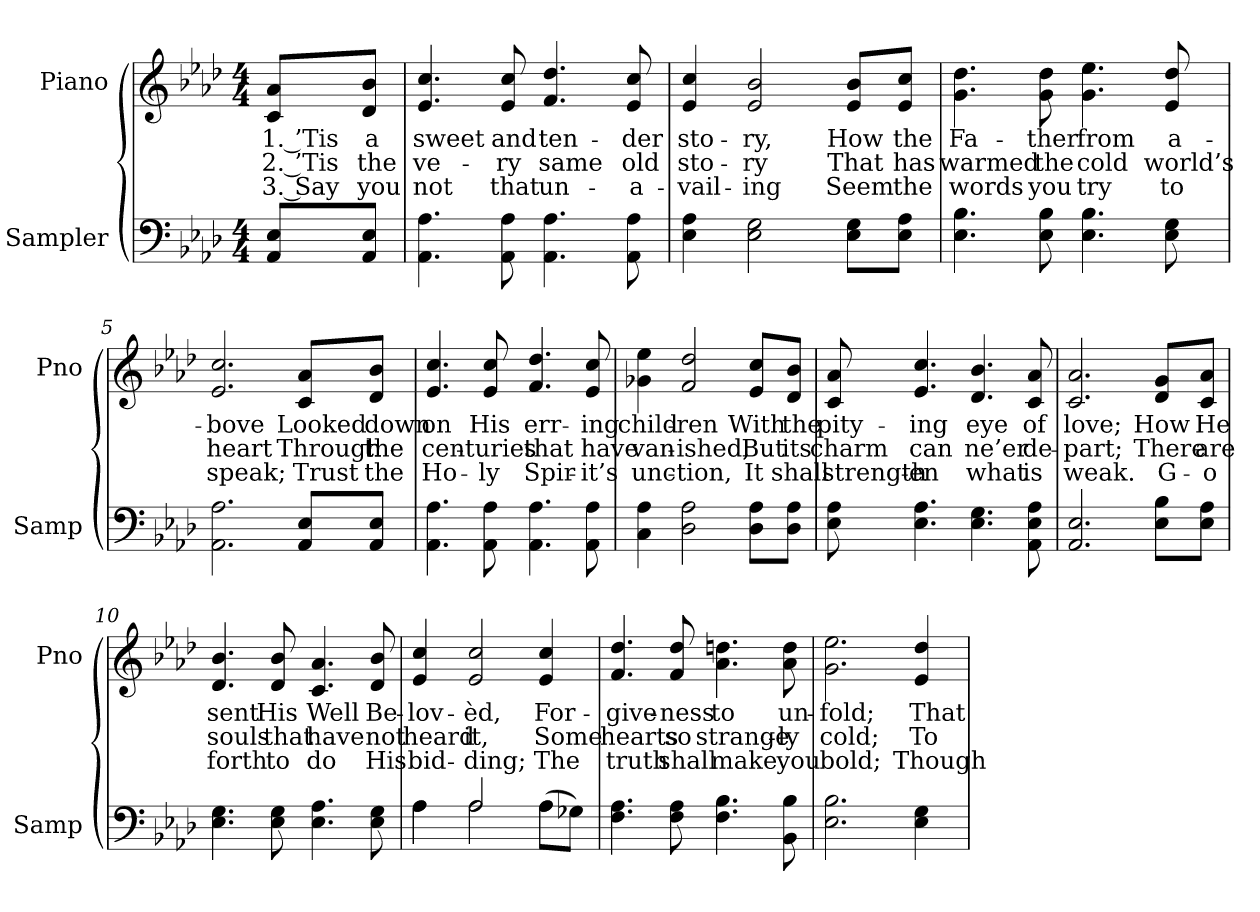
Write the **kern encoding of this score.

**kern	**text	**kern	**text	**text	**text
*part2	*part2	*part1	*part1	*part1	*part1
*staff2	*staff2	*staff1	*staff1	*staff1	*staff1
*I"Sampler	*	*I"Piano	*	*	*
*I'Samp	*	*I'Pno	*	*	*
*clefF4	*	*clefG2	*	*	*
*k[b-e-a-d-]	*	*k[b-e-a-d-]	*	*	*
*A-:	*	*A-:	*	*	*
*M4/4	*	*M4/4	*	*	*
=1	=1	=1	=1	=1	=1
8AA-/ 8E-/L	.	8c/ 8a-/L	1. ’Tis	2. ’Tis	3. Say
8AA-/ 8E-/J	.	8d-/ 8b-/J	a	the	you
=2	=2	=2	=2	=2	=2
4.AA- 4.A-	.	4.e- 4.cc	sweet	ve-	not
8AA- 8A-	.	8e- 8cc	and	-ry	that
4.AA- 4.A-	.	4.f 4.dd-	ten-	same	un-
8AA- 8A-	.	8e- 8cc	-der	old	-a-
=3	=3	=3	=3	=3	=3
4E- 4A-	.	4e- 4cc	sto-	sto-	-vail-
2E- 2G	.	2e- 2b-	-ry,	-ry	-ing
8E-\ 8G\L	.	8e-/ 8b-/L	How	That	Seem
8E-\ 8A-\J	.	8e-/ 8cc/J	the	has	the
=4	=4	=4	=4	=4	=4
4.E- 4.B-	.	4.g 4.dd-	Fa-	warmed	words
8E- 8B-	.	8g 8dd-	-ther	the	you
4.E- 4.B-	.	4.g 4.ee-	from	cold	try
8E- 8G	.	8e- 8dd-	a-	world’s	to
=5	=5	=5	=5	=5	=5
2.AA- 2.A-	.	2.e- 2.cc	-bove	heart	speak;
8AA-/ 8E-/L	.	8c/ 8a-/L	Looked	Through	Trust
8AA-/ 8E-/J	.	8d-/ 8b-/J	down	the	the
=6	=6	=6	=6	=6	=6
4.AA- 4.A-	.	4.e- 4.cc	on	cen-	Ho-
8AA- 8A-	.	8e- 8cc	His	-turies	-ly
4.AA- 4.A-	.	4.f 4.dd-	err-	that	Spir-
8AA- 8A-	.	8e- 8cc	-ing	have	-it’s
=7	=7	=7	=7	=7	=7
4C 4A-	.	4g-X 4ee-	child-	van-	unc-
2D- 2A-	.	2f 2dd-	-ren	-ished,	-tion,
8D-\ 8A-\L	.	8e-/ 8cc/L	With	But	It
8D-\ 8A-\J	.	8d-/ 8b-/J	the	its	shall
=8	=8	=8	=8	=8	=8
8E- 8A-	.	8c 8a-	pity-	charm	strength-
4.E- 4.A-	.	4.e- 4.cc	-ing	can	-en
4.E- 4.G	.	4.d- 4.b-	eye	ne’er	what
8AA- 8E- 8A-	.	8c 8a-	of	de-	is
=9	=9	=9	=9	=9	=9
2.AA- 2.E-	.	2.c 2.a-	love;	-part;	weak.
8E-\ 8B-\L	.	8d-/ 8g/L	How	There	G-
8E-\ 8A-\J	.	8c/ 8a-/J	He	are	-o
=10	=10	=10	=10	=10	=10
4.E- 4.G	.	4.d- 4.b-	sent	souls	forth
8E- 8G	.	8d- 8b-	His	that	to
4.E- 4.A-	.	4.c 4.a-	Well	have	do
8E- 8G	.	8d- 8b-	Be-	not	His
=11	=11	=11	=11	=11	=11
*^	*	*	*	*	*
4A-\	4A-	.	4e- 4cc	-lov-	heard	bid-
2A-/	2A-	.	2e- 2cc	-èd,	it,	-ding;
(8A-\L	4A-	.	4e- 4cc	For-	Some	The
8G-X\J)	.	.	.	.	.	.
*v	*v	*	*	*	*	*
=12	=12	=12	=12	=12	=12
4.F 4.A-	.	4.f 4.dd-	-give-	hearts	truth
8F 8A-	.	8f 8dd-	-ness	so	shall
4.F 4.B-	.	4.a- 4.ddn	to	strange-	make
8BB- 8B-	.	8a- 8dd	un-	-ly	you
=13	=13	=13	=13	=13	=13
2.E- 2.B-	.	2.g 2.ee-	-fold;	cold;	bold;
4E- 4G	.	4e- 4dd-	That	To	Though
=	=	=	=	=	=
*-	*-	*-	*-	*-	*-
